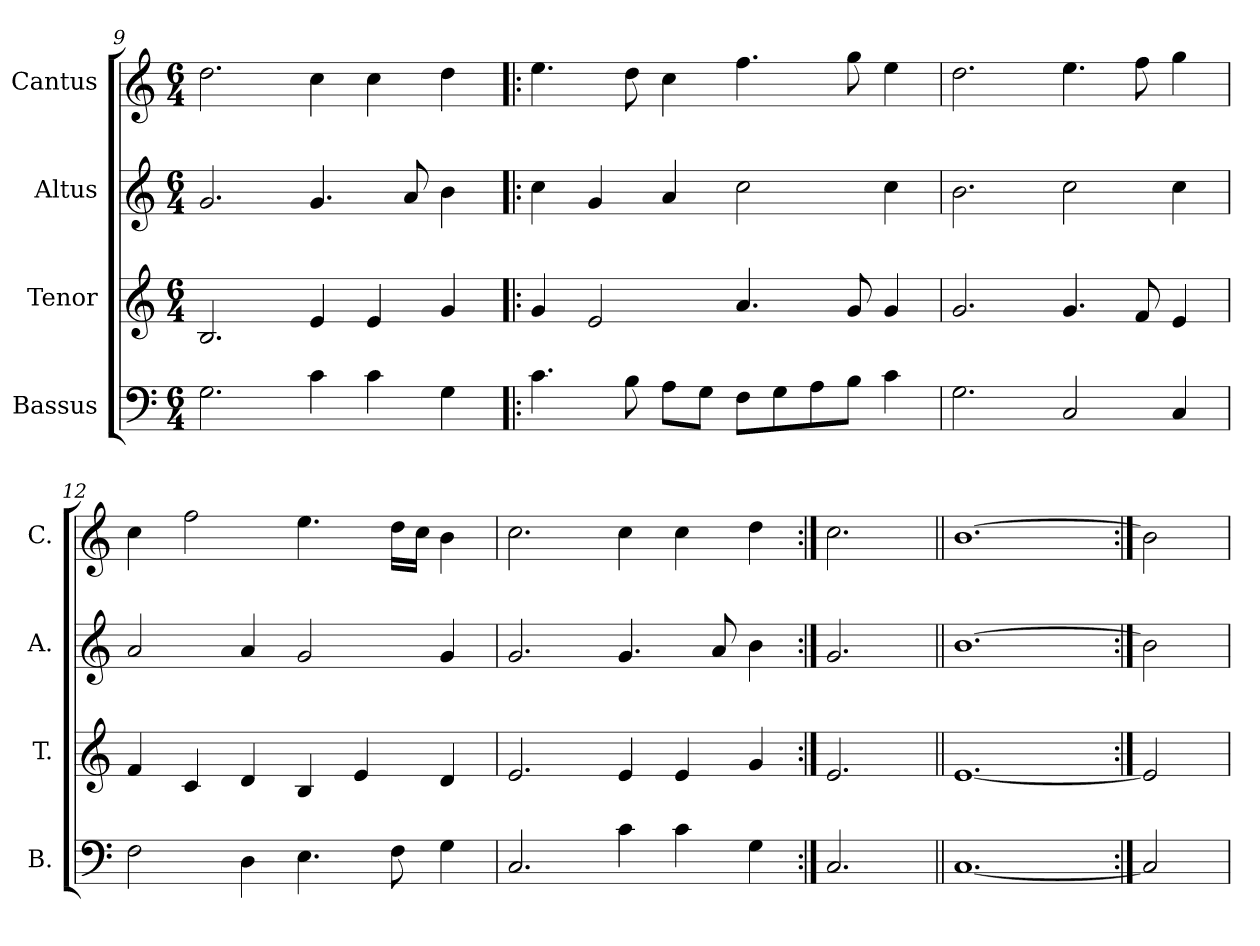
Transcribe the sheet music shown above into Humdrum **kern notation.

**kern	**kern	**kern	**kern
*part4	*part3	*part2	*part1
*staff4	*staff3	*staff2	*staff1
*I"Bassus	*I"Tenor	*I"Altus	*I"Cantus
*I'B.	*I'T.	*I'A.	*I'C.
*clefF4	*clefG2	*clefG2	*clefG2
*k[]	*k[]	*k[]	*k[]
*M6/4	*M6/4	*M6/4	*M6/4
=9	=9	=9	=9
2.G\	2.B/	2.g/	2.dd\
4c\	4e/	4.g/	4cc\
4c\	4e/	.	4cc\
.	.	8a/	.
4G\	4g/	4b\	4dd\
=10!|:	=10!|:	=10!|:	=10!|:
4.c\	4g/	4cc\	4.ee\
.	2e/	4g/	.
8B\	.	.	8dd\
8A\L	.	4a/	4cc\
8G\J	.	.	.
8F\L	4.a/	2cc\	4.ff\
8G\	.	.	.
8A\	.	.	.
8B\J	8g/	.	8gg\
4c\	4g/	4cc\	4ee\
=11	=11	=11	=11
2.G\	2.g/	2.b\	2.dd\
2C/	4.g/	2cc\	4.ee\
.	8f/	.	8ff\
4C/	4e/	4cc\	4gg\
=12	=12	=12	=12
2F\	4f/	2a/	4cc\
.	4c/	.	2ff\
4D\	4d/	4a/	.
4.E\	4B/	2g/	4.ee\
.	4e/	.	.
8F\	.	.	16dd\LL
.	.	.	16cc\JJ
4G\	4d/	4g/	4b\
=13	=13	=13	=13
2.C/	2.e/	2.g/	2.cc\
4c\	4e/	4.g/	4cc\
4c\	4e/	.	4cc\
.	.	8a/	.
4G\	4g/	4b\	4dd\
=14:|!	=14:|!	=14:|!	=14:|!
2.C/	2.e/	2.g/	2.cc\
=15||	=15||	=15||	=15||
[1.C	[1.e	[1.b	[1.b
=16:|!	=16:|!	=16:|!	=16:|!
2C]	2e]	2b]	2b]
=	=	=	=
*-	*-	*-	*-
